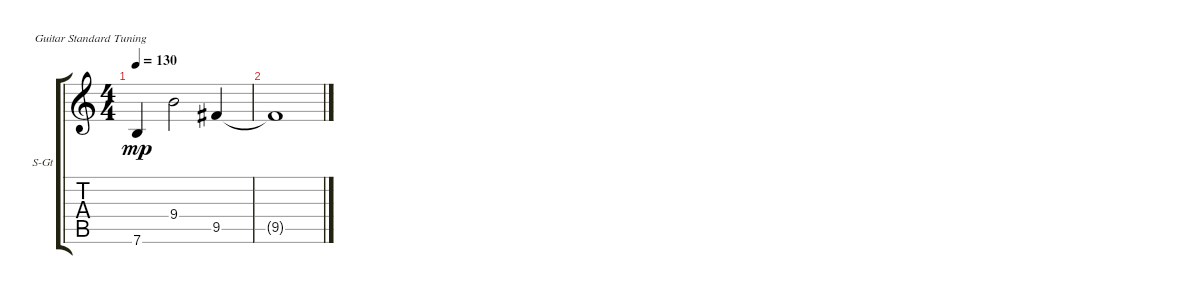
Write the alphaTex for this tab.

\defaultSystemsLayout 4
\bracketExtendMode groupsimilarinstruments
\firstSystemTrackNameOrientation horizontal
\otherSystemsTrackNameOrientation horizontal
\track ("Guitar 1" "S-Gt") {instrument acousticguitarsteel}
\staff {score tabs}
\tuning (E4 B3 G3 D3 A2 E2)
\ts (4 4)
\tempo 130
\clef g2
\ks c
7.6.4{dy mp} 9.4.2 9.5.4 |
9.5{t}.1
